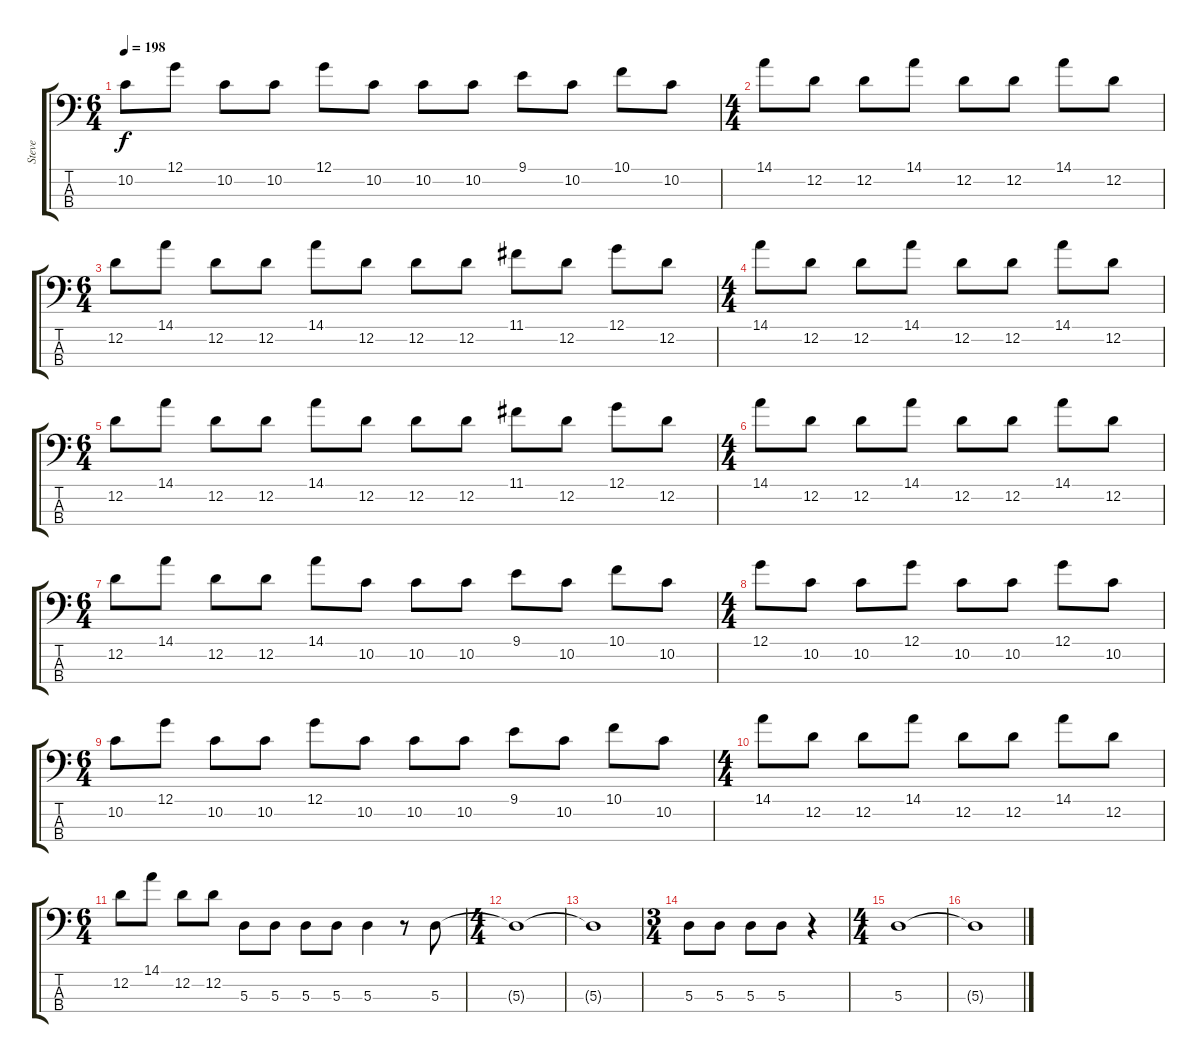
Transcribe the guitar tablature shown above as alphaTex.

\track ("Steve" "Steve") {instrument electricbassfinger}
\staff {score tabs}
\tuning (G2 D2 A1 E1) {hide}
\ts (6 4)
\tempo 198
\clef f4
\ks c
10.2.8{dy f} 12.1.8 10.2.8 10.2.8 12.1.8 10.2.8 10.2.8 10.2.8 9.1.8 10.2.8 10.1.8 10.2.8 |
\ts (4 4)
14.1.8 12.2.8 12.2.8 14.1.8 12.2.8 12.2.8 14.1.8 12.2.8 |
\ts (6 4)
12.2.8 14.1.8 12.2.8 12.2.8 14.1.8 12.2.8 12.2.8 12.2.8 11.1.8 12.2.8 12.1.8 12.2.8 |
\ts (4 4)
14.1.8 12.2.8 12.2.8 14.1.8 12.2.8 12.2.8 14.1.8 12.2.8 |
\ts (6 4)
12.2.8 14.1.8 12.2.8 12.2.8 14.1.8 12.2.8 12.2.8 12.2.8 11.1.8 12.2.8 12.1.8 12.2.8 |
\ts (4 4)
14.1.8 12.2.8 12.2.8 14.1.8 12.2.8 12.2.8 14.1.8 12.2.8 |
\ts (6 4)
12.2.8 14.1.8 12.2.8 12.2.8 14.1.8 10.2.8 10.2.8 10.2.8 9.1.8 10.2.8 10.1.8 10.2.8 |
\ts (4 4)
12.1.8 10.2.8 10.2.8 12.1.8 10.2.8 10.2.8 12.1.8 10.2.8 |
\ts (6 4)
10.2.8 12.1.8 10.2.8 10.2.8 12.1.8 10.2.8 10.2.8 10.2.8 9.1.8 10.2.8 10.1.8 10.2.8 |
\ts (4 4)
14.1.8 12.2.8 12.2.8 14.1.8 12.2.8 12.2.8 14.1.8 12.2.8 |
\ts (6 4)
12.2.8 14.1.8 12.2.8 12.2.8 5.3.8 5.3.8 5.3.8 5.3.8 5.3.4 r.8 5.3.8 |
\ts (4 4)
5.3{t}.1 |
5.3{t}.1 |
\ts (3 4)
5.3.8 5.3.8 5.3.8 5.3.8 r.4 |
\ts (4 4)
5.3.1 |
5.3{t}.1
